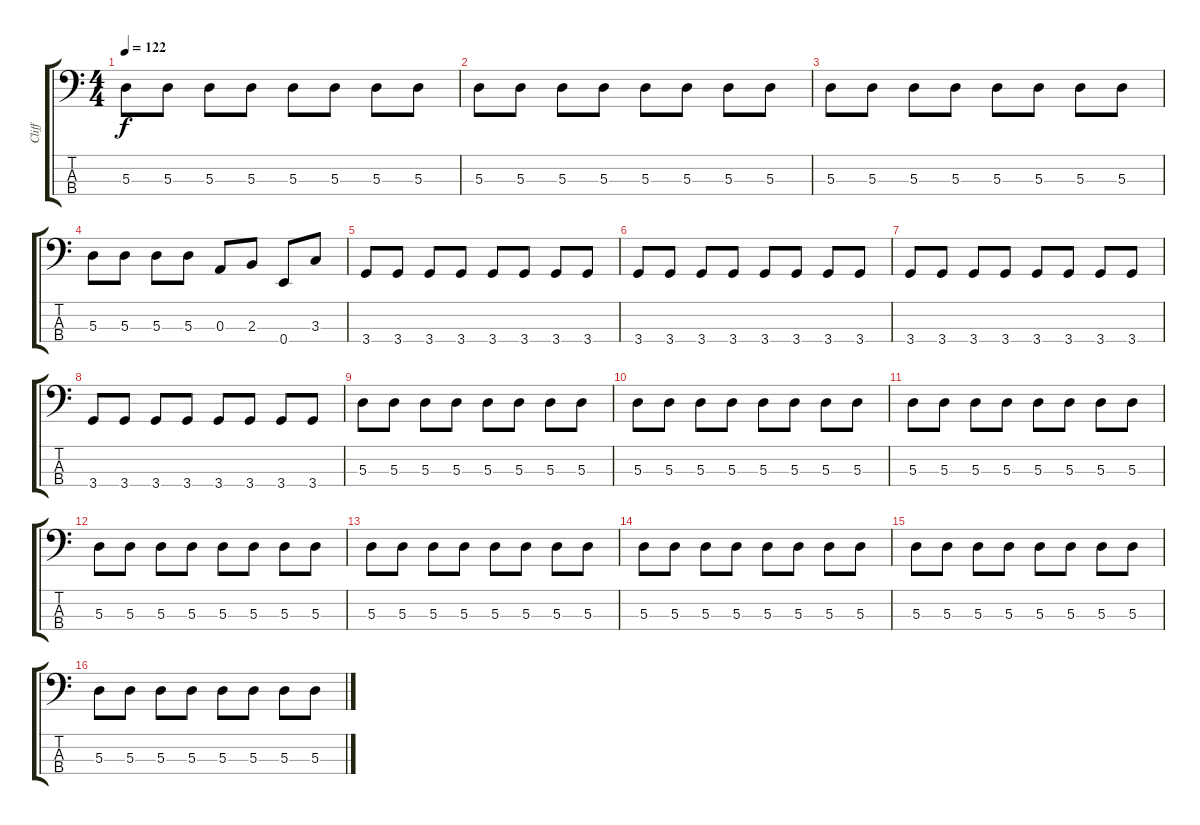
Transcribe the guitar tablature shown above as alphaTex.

\track ("Cliff" "Cliff") {instrument electricbassfinger}
\staff {score tabs}
\tuning (G2 D2 A1 E1) {hide}
\ts (4 4)
\tempo 122
\clef f4
\ks c
5.3.8{dy f} 5.3.8 5.3.8 5.3.8 5.3.8 5.3.8 5.3.8 5.3.8 |
5.3.8 5.3.8 5.3.8 5.3.8 5.3.8 5.3.8 5.3.8 5.3.8 |
5.3.8 5.3.8 5.3.8 5.3.8 5.3.8 5.3.8 5.3.8 5.3.8 |
5.3.8 5.3.8 5.3.8 5.3.8 0.3.8 2.3.8 0.4.8 3.3.8 |
3.4.8 3.4.8 3.4.8 3.4.8 3.4.8 3.4.8 3.4.8 3.4.8 |
3.4.8 3.4.8 3.4.8 3.4.8 3.4.8 3.4.8 3.4.8 3.4.8 |
3.4.8 3.4.8 3.4.8 3.4.8 3.4.8 3.4.8 3.4.8 3.4.8 |
3.4.8 3.4.8 3.4.8 3.4.8 3.4.8 3.4.8 3.4.8 3.4.8 |
5.3.8 5.3.8 5.3.8 5.3.8 5.3.8 5.3.8 5.3.8 5.3.8 |
5.3.8 5.3.8 5.3.8 5.3.8 5.3.8 5.3.8 5.3.8 5.3.8 |
5.3.8 5.3.8 5.3.8 5.3.8 5.3.8 5.3.8 5.3.8 5.3.8 |
5.3.8 5.3.8 5.3.8 5.3.8 5.3.8 5.3.8 5.3.8 5.3.8 |
5.3.8 5.3.8 5.3.8 5.3.8 5.3.8 5.3.8 5.3.8 5.3.8 |
5.3.8 5.3.8 5.3.8 5.3.8 5.3.8 5.3.8 5.3.8 5.3.8 |
5.3.8 5.3.8 5.3.8 5.3.8 5.3.8 5.3.8 5.3.8 5.3.8 |
5.3.8 5.3.8 5.3.8 5.3.8 5.3.8 5.3.8 5.3.8 5.3.8
